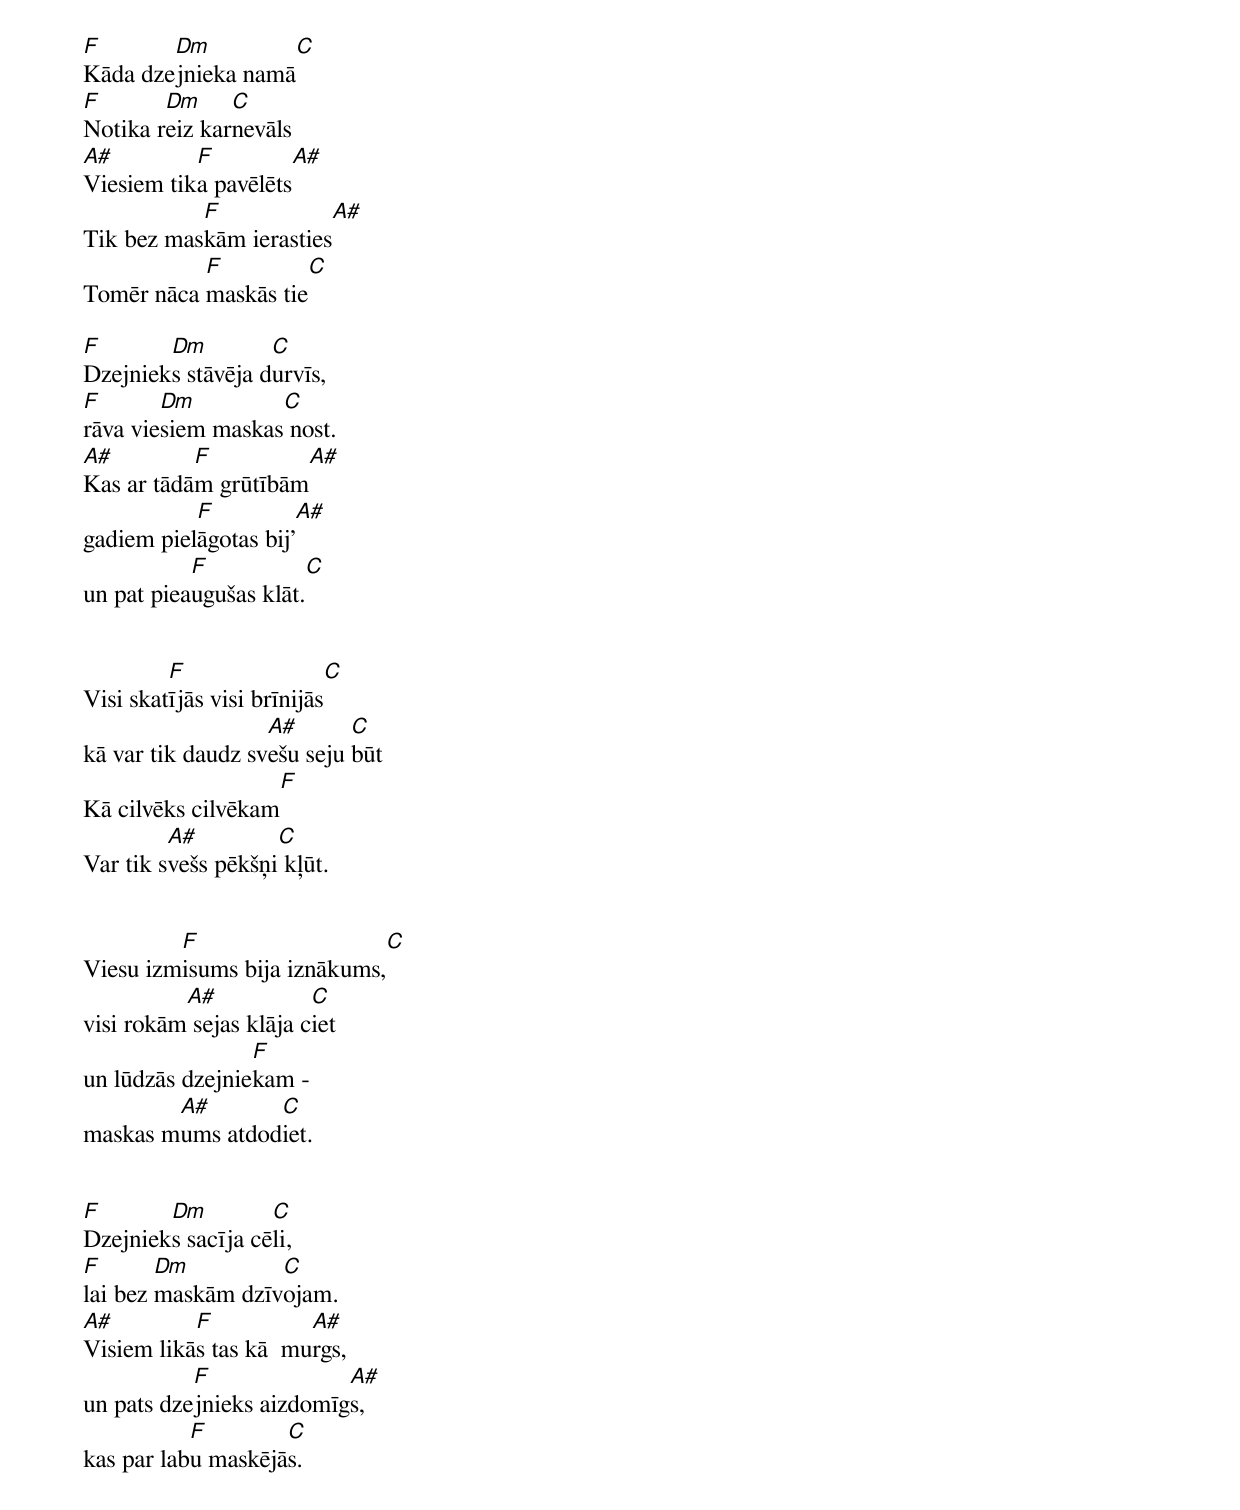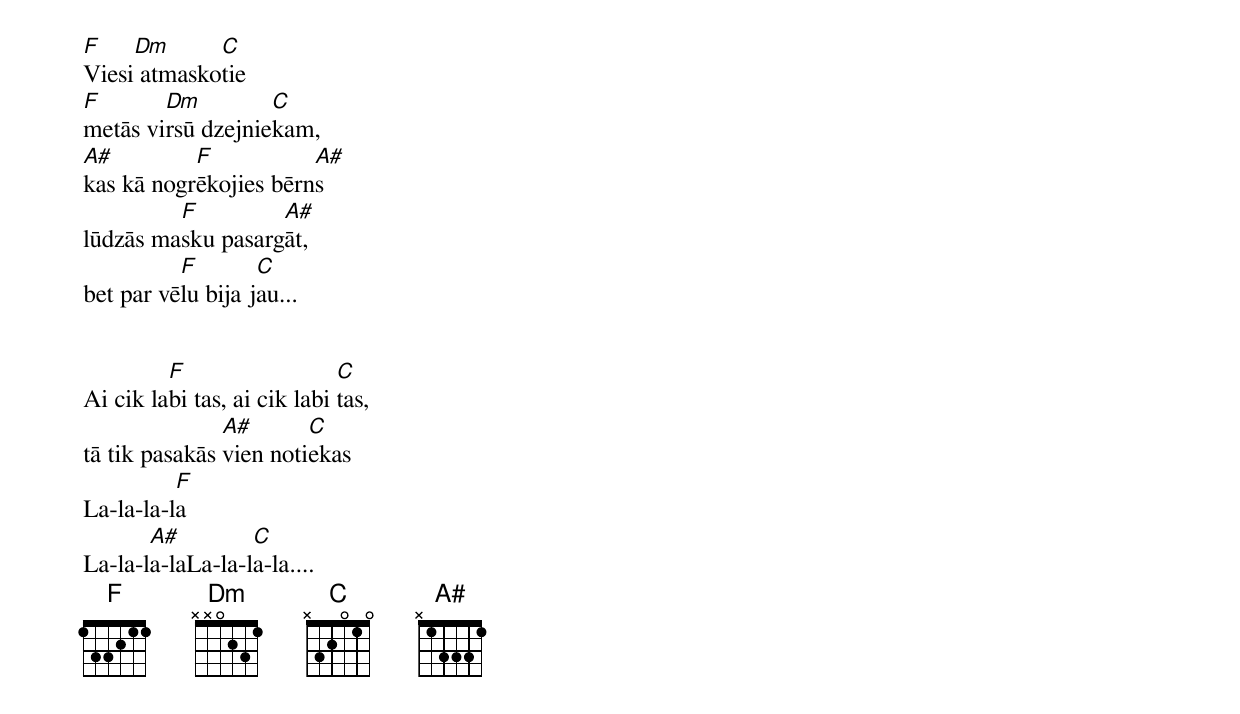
F       Dm         C
Kāda dzejnieka namā
F       Dm     C
Notika reiz karnevāls
A#         F           A#
Viesiem tika pavēlēts
           F              A#
Tik bez maskām ierasties
           F                 C
Tomēr nāca maskās tie

F       Dm         C
Dzejnieks stāvēja durvīs,
F       Dm         C
rāva viesiem maskas nost.
A#         F           A#
Kas ar tādām grūtībām
           F           A#
gadiem pielāgotas bij'
           F           C
un pat pieaugušas klāt.


         F                   C
Visi skatījās visi brīnijās
                   A#       C
kā var tik daudz svešu seju būt
                   F
Kā cilvēks cilvēkam
         A#         C
Var tik svešs pēkšņi kļūt.


         F                   C
Viesu izmisums bija iznākums,
          A#            C
visi rokām sejas klāja ciet
                 F
un lūdzās dzejniekam -
        A#       C
maskas mums atdodiet.


F       Dm         C
Dzejnieks sacīja cēli,
F       Dm         C
lai bez maskām dzīvojam.
A#         F           A#
Visiem likās tas kā  murgs,
           F              A#
un pats dzejnieks aizdomīgs,
           F        C
kas par labu maskējās.

F    Dm      C
Viesi atmaskotie
F       Dm         C
metās virsū dzejniekam,
A#         F           A#
kas kā nogrēkojies bērns
         F         A#
lūdzās masku pasargāt,
          F        C
bet par vēlu bija jau...


         F                   C
Ai cik labi tas, ai cik labi tas,
               A#       C
tā tik pasakās vien notiekas
          F
La-la-la-la
       A#         C
La-la-la-laLa-la-la-la....
